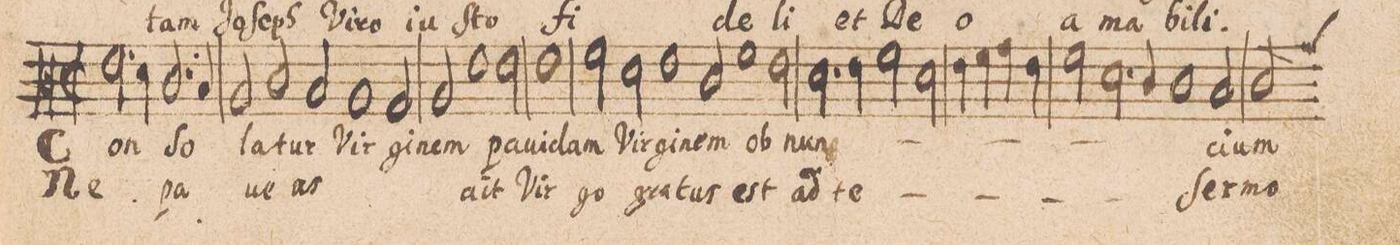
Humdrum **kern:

**kern	**text	**text
*I"CANTVS.	*	*
*clefC3	*	*
*k[]	*	*
*met(C|)	*	*
*M2/1	*	*
2.e\	Con-	Ne
4d\	.	.
2.c/	-ſo-	pa-
4B/	.	.
=16-	=16-	=16-
2A/	-la-	-ne
2c/	.	as
2B/	-tur	.
1A/	Vir-	.
=17-	=17-	=17-
2G/	-gi-	.
2A/	-nem	.
1e\	pa-	a-
=18-	=18-	=18-
2e\	-ni-	-it
1e\	-dam	Vir-
=19-	=19-	=19-
2f\	Vir-	-go
2d\	.	gra-
1e\	-gi-	-tus
=20-	=20-	=20-
2c/	-nem	est
1f\	ob	ad
2e\	.	.
=21-	=21-	=21-
2.d\	nunc-	te
4e\	.	.
2f\	.	.
2d\	.	.
=22-	=22-	=22-
4e\	.	.
4f\	.	.
4g\	.	.
4e\	.	.
2f\	.	.
2.d\	.	.
=23-	=23-	=23-
4c/	.	.
1c\	.	.
2B/	-ci-	ſer-
=24-	=24-	=24-
*custos:g	*	*
2c/	-um	-mo
*-	*-	*-
